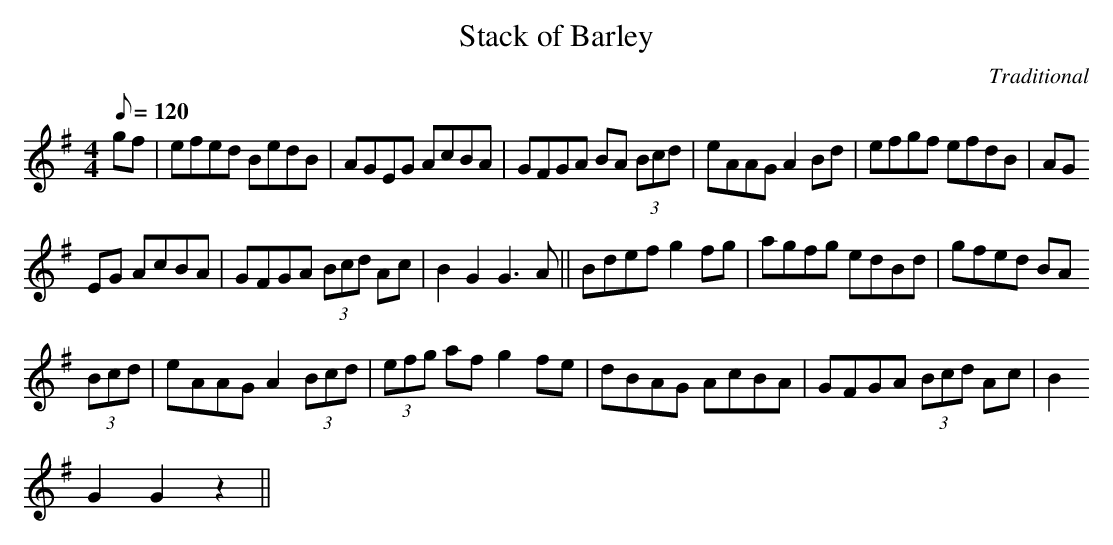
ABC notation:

X:1
T:Stack of Barley
M:4/4
L:1/8
Q:120
C:Traditional
K:G
gf | efed BedB | AGEG AcBA | GFGA BA (3Bcd | eAAG A2 Bd | efgf efdB | AG
EG AcBA | GFGA (3Bcd Ac | B2 G2 G3 A || Bdef g2 fg | agfg edBd | gfed BA
(3Bcd | eAAG A2 (3Bcd | (3efg af g2 fe | dBAG AcBA | GFGA (3Bcd Ac | B2
G2 G2 z2 ||
